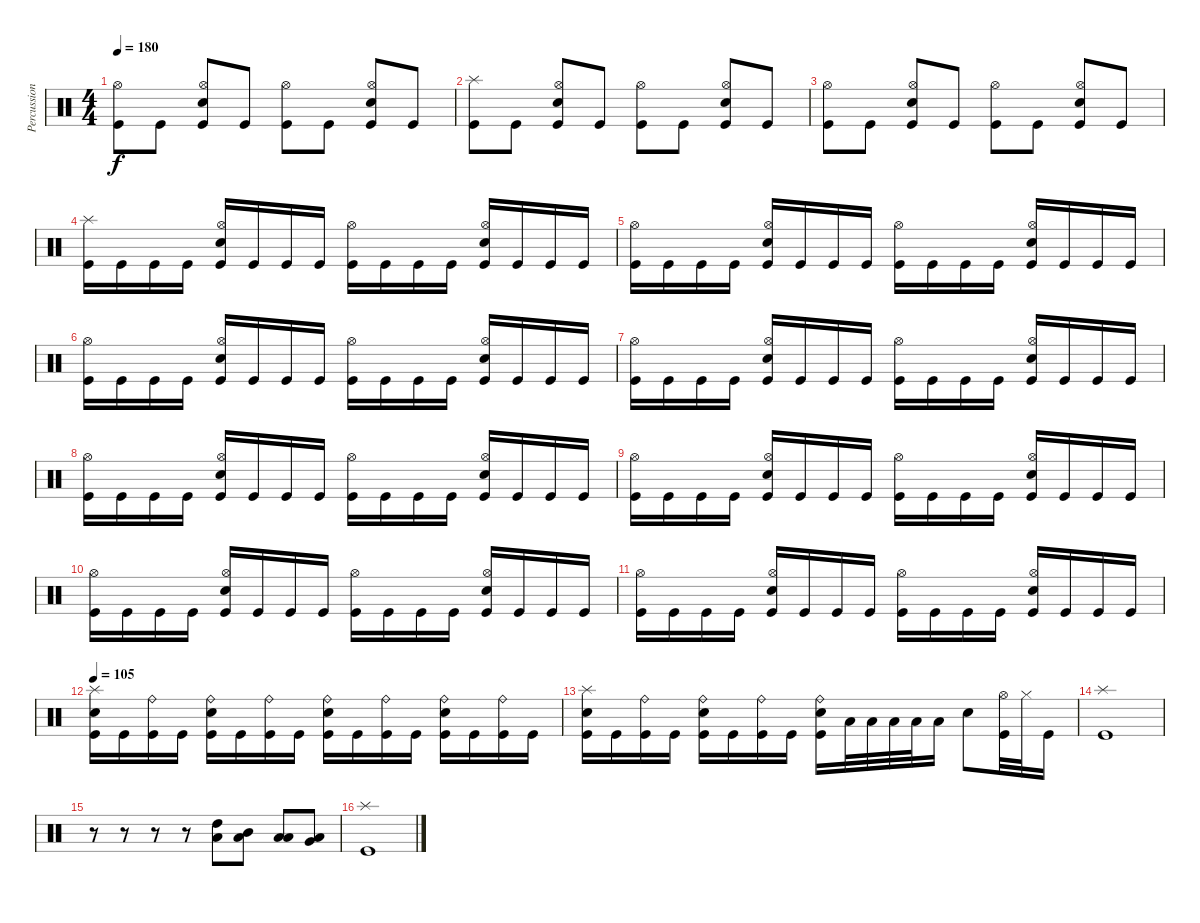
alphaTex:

\track ("Percussions" "Percussion") {instrument percussion}
\staff {score}
\articulation defaults
\ts (4 4)
\tempo 180
\clef neutral
\ks c
("Kick (hit)" "Hi-Hat (open)").8{dy f} "Kick (hit)".8 ("Kick (hit)" "Electric Snare (hit)" "Hi-Hat (open)").8 "Kick (hit)".8 ("Kick (hit)" "Hi-Hat (open)").8 "Kick (hit)".8 ("Kick (hit)" "Electric Snare (hit)" "Hi-Hat (open)").8 "Kick (hit)".8 |
("Kick (hit)" "Splash (hit)").8 "Kick (hit)".8 ("Kick (hit)" "Electric Snare (hit)" "Hi-Hat (open)").8 "Kick (hit)".8 ("Kick (hit)" "Hi-Hat (open)").8 "Kick (hit)".8 ("Kick (hit)" "Electric Snare (hit)" "Hi-Hat (open)").8 "Kick (hit)".8 |
("Kick (hit)" "Hi-Hat (open)").8 "Kick (hit)".8 ("Kick (hit)" "Electric Snare (hit)" "Hi-Hat (open)").8 "Kick (hit)".8 ("Kick (hit)" "Hi-Hat (open)").8 "Kick (hit)".8 ("Kick (hit)" "Electric Snare (hit)" "Hi-Hat (open)").8 "Kick (hit)".8 |
("Kick (hit)" "Splash (hit)").16 "Kick (hit)".16 "Kick (hit)".16 "Kick (hit)".16 ("Kick (hit)" "Electric Snare (hit)" "Hi-Hat (open)").16 "Kick (hit)".16 "Kick (hit)".16 "Kick (hit)".16 ("Kick (hit)" "Hi-Hat (open)").16 "Kick (hit)".16 "Kick (hit)".16 "Kick (hit)".16 ("Kick (hit)" "Electric Snare (hit)" "Hi-Hat (open)").16 "Kick (hit)".16 "Kick (hit)".16 "Kick (hit)".16 |
("Kick (hit)" "Hi-Hat (open)").16 "Kick (hit)".16 "Kick (hit)".16 "Kick (hit)".16 ("Kick (hit)" "Electric Snare (hit)" "Hi-Hat (open)").16 "Kick (hit)".16 "Kick (hit)".16 "Kick (hit)".16 ("Kick (hit)" "Hi-Hat (open)").16 "Kick (hit)".16 "Kick (hit)".16 "Kick (hit)".16 ("Kick (hit)" "Electric Snare (hit)" "Hi-Hat (open)").16 "Kick (hit)".16 "Kick (hit)".16 "Kick (hit)".16 |
("Kick (hit)" "Hi-Hat (open)").16 "Kick (hit)".16 "Kick (hit)".16 "Kick (hit)".16 ("Kick (hit)" "Electric Snare (hit)" "Hi-Hat (open)").16 "Kick (hit)".16 "Kick (hit)".16 "Kick (hit)".16 ("Kick (hit)" "Hi-Hat (open)").16 "Kick (hit)".16 "Kick (hit)".16 "Kick (hit)".16 ("Kick (hit)" "Electric Snare (hit)" "Hi-Hat (open)").16 "Kick (hit)".16 "Kick (hit)".16 "Kick (hit)".16 |
("Kick (hit)" "Hi-Hat (open)").16 "Kick (hit)".16 "Kick (hit)".16 "Kick (hit)".16 ("Kick (hit)" "Electric Snare (hit)" "Hi-Hat (open)").16 "Kick (hit)".16 "Kick (hit)".16 "Kick (hit)".16 ("Kick (hit)" "Hi-Hat (open)").16 "Kick (hit)".16 "Kick (hit)".16 "Kick (hit)".16 ("Kick (hit)" "Electric Snare (hit)" "Hi-Hat (open)").16 "Kick (hit)".16 "Kick (hit)".16 "Kick (hit)".16 |
("Kick (hit)" "Hi-Hat (open)").16 "Kick (hit)".16 "Kick (hit)".16 "Kick (hit)".16 ("Kick (hit)" "Electric Snare (hit)" "Hi-Hat (open)").16 "Kick (hit)".16 "Kick (hit)".16 "Kick (hit)".16 ("Kick (hit)" "Hi-Hat (open)").16 "Kick (hit)".16 "Kick (hit)".16 "Kick (hit)".16 ("Kick (hit)" "Electric Snare (hit)" "Hi-Hat (open)").16 "Kick (hit)".16 "Kick (hit)".16 "Kick (hit)".16 |
("Kick (hit)" "Hi-Hat (open)").16 "Kick (hit)".16 "Kick (hit)".16 "Kick (hit)".16 ("Kick (hit)" "Electric Snare (hit)" "Hi-Hat (open)").16 "Kick (hit)".16 "Kick (hit)".16 "Kick (hit)".16 ("Kick (hit)" "Hi-Hat (open)").16 "Kick (hit)".16 "Kick (hit)".16 "Kick (hit)".16 ("Kick (hit)" "Electric Snare (hit)" "Hi-Hat (open)").16 "Kick (hit)".16 "Kick (hit)".16 "Kick (hit)".16 |
("Kick (hit)" "Hi-Hat (open)").16 "Kick (hit)".16 "Kick (hit)".16 "Kick (hit)".16 ("Kick (hit)" "Electric Snare (hit)" "Hi-Hat (open)").16 "Kick (hit)".16 "Kick (hit)".16 "Kick (hit)".16 ("Kick (hit)" "Hi-Hat (open)").16 "Kick (hit)".16 "Kick (hit)".16 "Kick (hit)".16 ("Kick (hit)" "Electric Snare (hit)" "Hi-Hat (open)").16 "Kick (hit)".16 "Kick (hit)".16 "Kick (hit)".16 |
("Kick (hit)" "Hi-Hat (open)").16 "Kick (hit)".16 "Kick (hit)".16 "Kick (hit)".16 ("Kick (hit)" "Electric Snare (hit)" "Hi-Hat (open)").16 "Kick (hit)".16 "Kick (hit)".16 "Kick (hit)".16 ("Kick (hit)" "Hi-Hat (open)").16 "Kick (hit)".16 "Kick (hit)".16 "Kick (hit)".16 ("Kick (hit)" "Electric Snare (hit)" "Hi-Hat (open)").16 "Kick (hit)".16 "Kick (hit)".16 "Kick (hit)".16 |
\tempo 105
("Kick (hit)" "Electric Snare (hit)" "Splash (hit)").16 "Kick (hit)".16 ("Kick (hit)" "Ride (bell)").16 "Kick (hit)".16 ("Kick (hit)" "Electric Snare (hit)" "Ride (bell)").16 "Kick (hit)".16 ("Kick (hit)" "Ride (bell)").16 "Kick (hit)".16 ("Kick (hit)" "Electric Snare (hit)" "Ride (bell)").16 "Kick (hit)".16 ("Kick (hit)" "Ride (bell)").16 "Kick (hit)".16 ("Kick (hit)" "Electric Snare (hit)" "Ride (bell)").16 "Kick (hit)".16 ("Kick (hit)" "Ride (bell)").16 "Kick (hit)".16 |
("Kick (hit)" "Electric Snare (hit)" "Splash (hit)").16 "Kick (hit)".16 ("Kick (hit)" "Ride (bell)").16 "Kick (hit)".16 ("Kick (hit)" "Electric Snare (hit)" "Ride (bell)").16 "Kick (hit)".16 ("Kick (hit)" "Ride (bell)").16 "Kick (hit)".16 ("Kick (hit)" "Electric Snare (hit)" "Ride (bell)").16 "Low Tom (hit)".32 "Low Tom (hit)".32 "Low Tom (hit)".32 "Low Tom (hit)".32 "Low Tom (hit)".16 "Electric Snare (hit)".8 ("Kick (hit)" "Hi-Hat (open)").32 "Hi-Hat (closed)".32 "Kick (hit)".16 |
("Kick (hit)" "Splash (hit)").1 |
r.8 r.8 r.8 r.8 ("Low Floor Tom (hit)" "High Tom (hit)").8 ("Low Floor Tom (hit)" "Mid Tom (hit)").8 ("Low Floor Tom (hit)" "Low Tom (hit)").8 ("Low Floor Tom (hit)" "Very Low Tom (hit)").8 |
("Kick (hit)" "Splash (hit)").1
